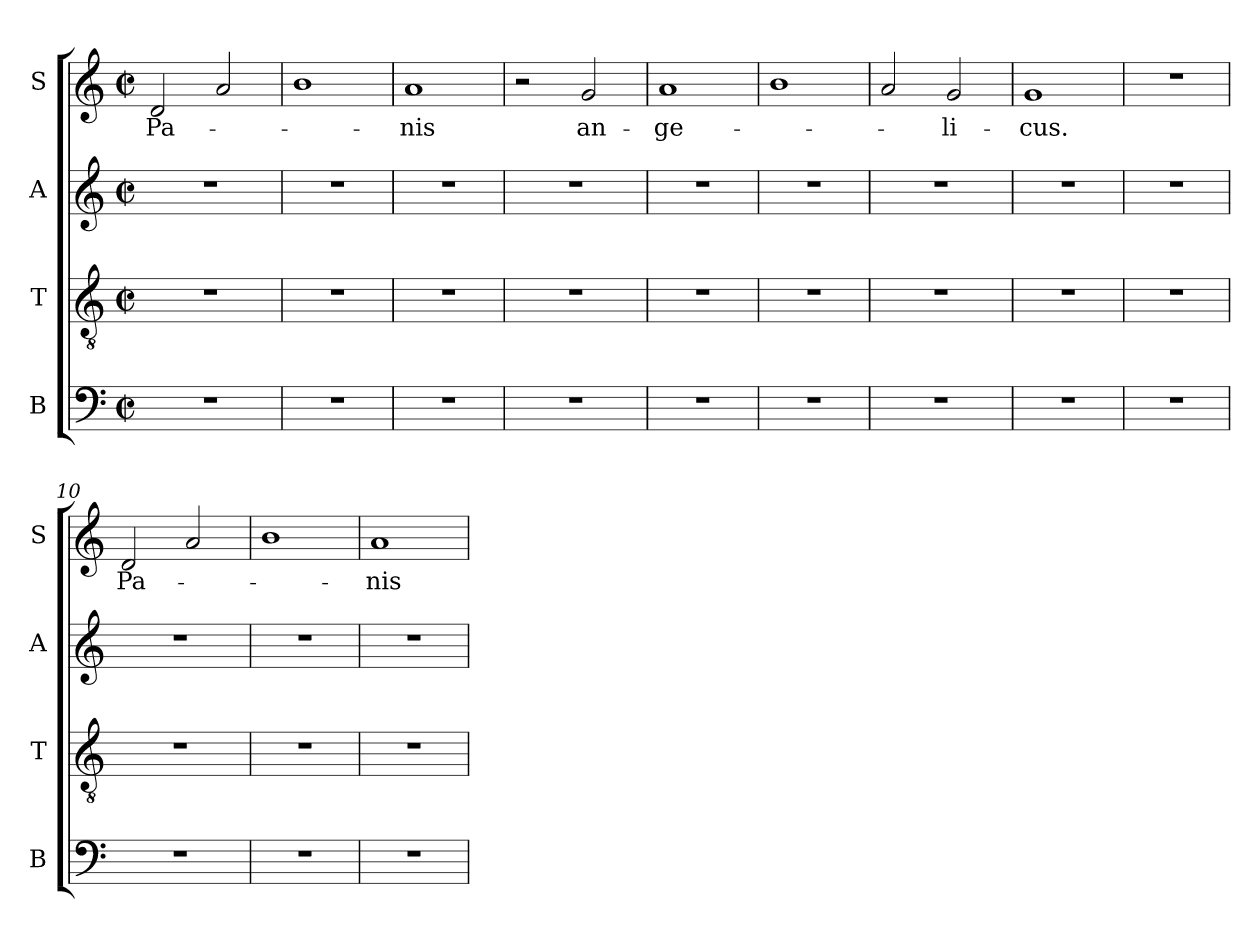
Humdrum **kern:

**kern	**kern	**kern	**kern	**text
*part4	*part3	*part2	*part1	*part1
*staff4	*staff3	*staff2	*staff1	*staff1
*I"B	*I"T	*I"A	*I"S	*
*I'B	*I'T	*I'A	*I'S	*
*clefF4	*clefGv2	*clefG2	*clefG2	*
*k[]	*k[]	*k[]	*k[]	*
*C:	*C:	*C:	*C:	*
*M2/2	*M2/2	*M2/2	*M2/2	*
*met(c|)	*met(c|)	*met(c|)	*met(c|)	*
=1	=1	=1	=1	=1
!	!	!	!	!LO:LY:b
1r	1r	1r	2d/	Pa-
.	.	.	2a/	.
=2	=2	=2	=2	=2
1r	1r	1r	1b	.
=3	=3	=3	=3	=3
!	!	!	!	!LO:LY:b
1r	1r	1r	1a	-nis
=4	=4	=4	=4	=4
1r	1r	1r	2r	.
!	!	!	!	!LO:LY:b
.	.	.	2g/	an-
=5	=5	=5	=5	=5
!	!	!	!	!LO:LY:b
1r	1r	1r	1a	-ge-
=6	=6	=6	=6	=6
1r	1r	1r	1b	.
=7	=7	=7	=7	=7
1r	1r	1r	2a/	.
!	!	!	!	!LO:LY:b
.	.	.	2g/	-li-
=8	=8	=8	=8	=8
!	!	!	!	!LO:LY:b
1r	1r	1r	1g	-cus.
=9	=9	=9	=9	=9
1r	1r	1r	1r	.
=10	=10	=10	=10	=10
!	!	!	!	!LO:LY:b
1r	1r	1r	2d/	Pa-
.	.	.	2a/	.
=11	=11	=11	=11	=11
1r	1r	1r	1b	.
=12	=12	=12	=12	=12
!	!	!	!	!LO:LY:b
1r	1r	1r	1a	-nis
=	=	=	=	=
*-	*-	*-	*-	*-
